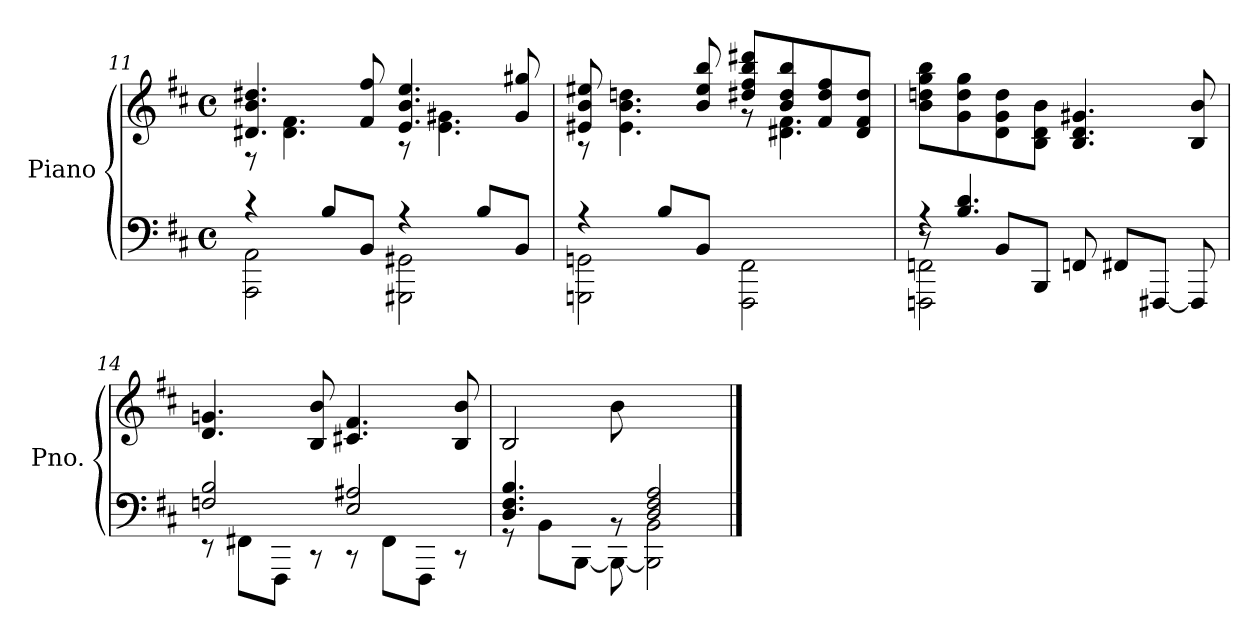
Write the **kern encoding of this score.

**kern	**kern
*part1	*part1
*staff2	*staff1
*I"Piano	*
*I'Pno.	*
*clefF4	*clefG2
*k[f#c#]	*k[f#c#]
*M4/4	*M4/4
*met(c)	*met(c)
=11	=11
*^	*^
4r	2AAA\ 2AA\	4.d#X/ 4.b/ 4.dd#X/	8r
.	.	.	4.d#\ 4.f#\
8B/L	.	.	.
8BB/J	.	8f#/ 8ff#/	.
4r	2GGG#X\ 2GG#X\	4.e/ 4.b/ 4.ee/	8r
.	.	.	4.e\ 4.g#X\
8B/L	.	.	.
8BB/J	.	8g#/ 8gg#X/	.
=12	=12	=12	=12
4r	2GGGn\ 2GGn\	8e#X/ 8b/ 8ee#X/	8r
.	.	8ryy	4.e#\ 4.b\ 4.ddn\
8B/L	.	8ryy	.
8BB/J	.	8b/ 8ee#/ 8bb/	.
2FFF#\ 2FF#\	2ryy	8dd#X/ 8ff#/ 8bb/ 8ddd#X/L	8r
.	.	8b/ 8dd#/ 8bb/	4.d#X\ 4.f#\
.	.	8f#/ 8dd#/ 8ff#/	.
.	.	8d#/ 8f#/ 8dd#/J	.
*	*	*v	*v
!!LO:LB:g=z
=13	=13	=13
*	*^	*
8r	2FFFn\ 2FFn\	4rA	8b\ 8ddn\ 8gg\ 8bb\L
4.B/ 4.d/	.	.	8g\ 8dd\ 8gg\
.	.	8BB/L	8d\ 8g\ 8dd\
.	.	8BBB/J	8B\ 8d\ 8b\J
8FFn/	2ryy	2ryy	4.B/ 4.d/ 4.g#X/
8FF#X/L	.	.	.
[8FFF#X/J	.	.	.
8FFF#/]	.	.	8B/ 8b/
*	*v	*v	*
=14	=14	=14
2Fn/ 2B/	8r	4.d/ 4.gn/
.	8FF#X\L	.
.	8FFF#\J	.
.	8r	8B/ 8b/
2E/ 2A#X/	8r	4.c#X/ 4.f#/
.	8FF#\L	.
.	8FFF#\J	.
.	8r	8B/ 8b/
=15	=15	=15
*	*^	*^
4.D/ 4.F#/ 4.B/	8r	4.ryy	2B/	4.ryy
.	8BB\L	.	.	.
.	[8BBB\J	.	.	.
8ryy	8BBB\_	8rBB	.	8b\
2D/ 2F#/ 2A/	2BBB\] 2BB\	2ryy	2ryy	2ryy
*v	*v	*v	*	*
*	*v	*v
==	==
*-	*-
